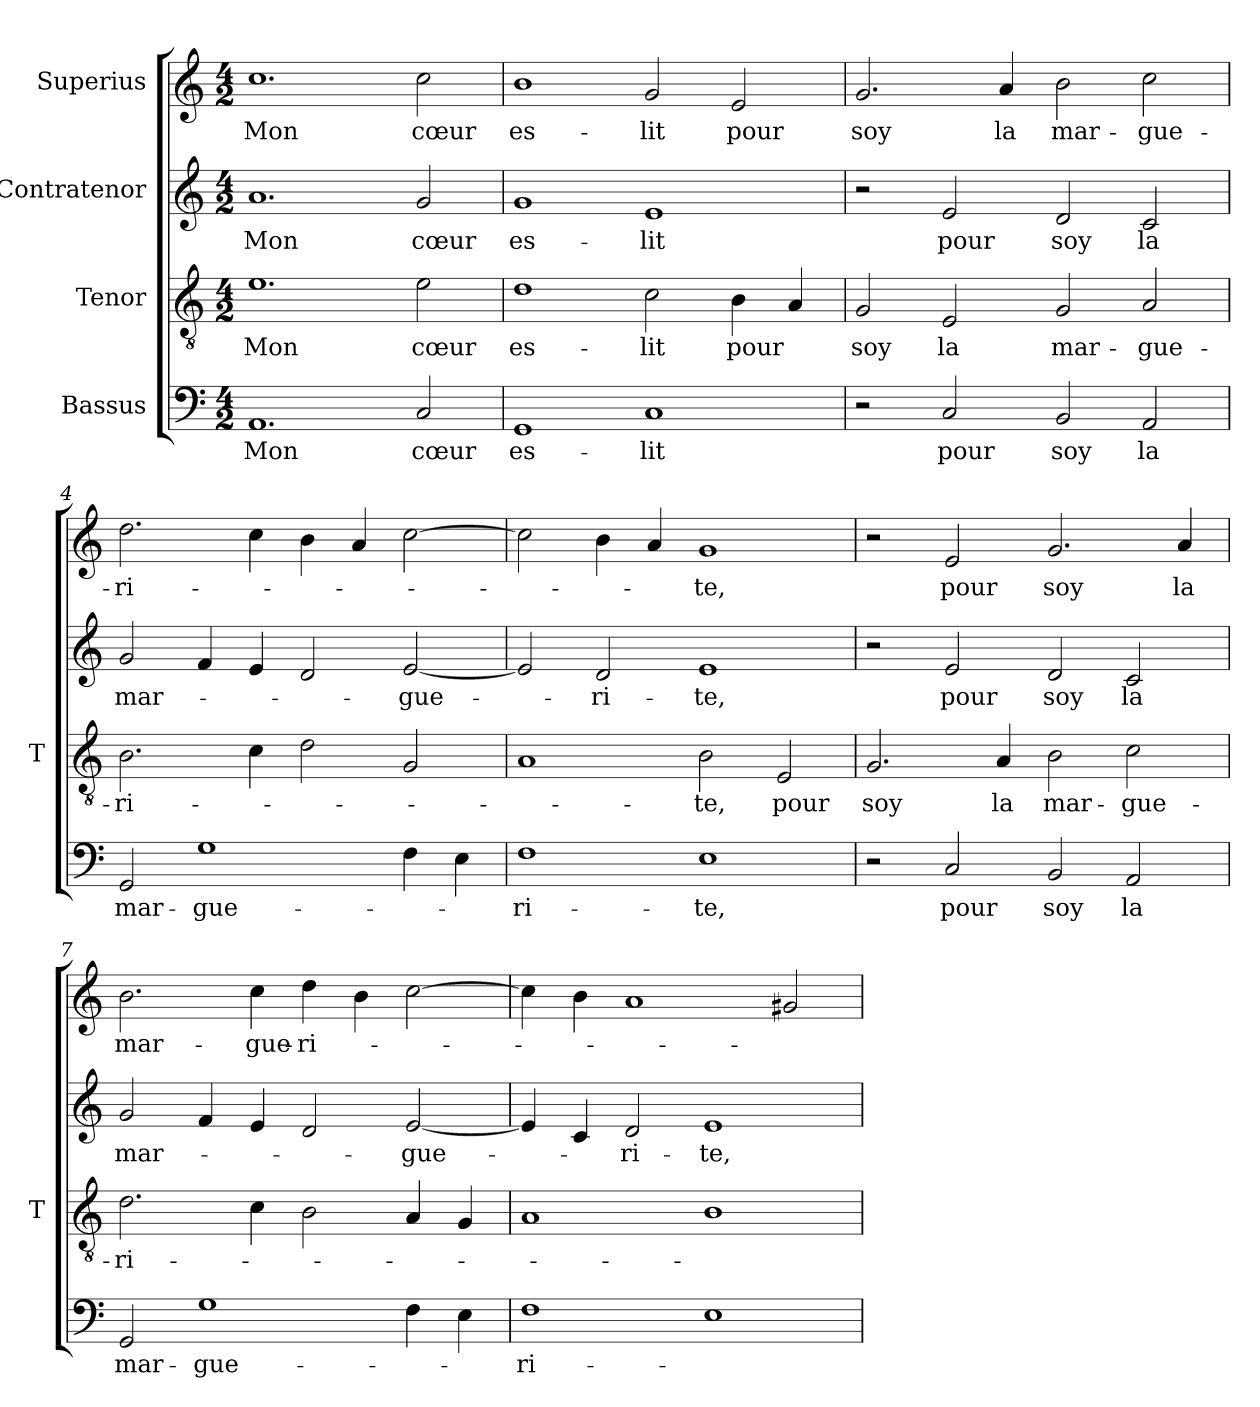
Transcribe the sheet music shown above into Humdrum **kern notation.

**kern	**text	**kern	**text	**kern	**text	**kern	**text
*part4	*part4	*part3	*part3	*part2	*part2	*part1	*part1
*staff4	*staff4	*staff3	*staff3	*staff2	*staff2	*staff1	*staff1
*I"Bassus	*	*I"Tenor	*	*I"Contratenor	*	*I"Superius	*
*	*	*I'T	*	*	*	*	*
*clefF4	*	*clefGv2	*	*clefG2	*	*clefG2	*
*k[]	*	*k[]	*	*k[]	*	*k[]	*
*M4/2	*	*M4/2	*	*M4/2	*	*M4/2	*
=1	=1	=1	=1	=1	=1	=1	=1
1.AA	-Mon	1.e	-Mon	1.a	-Mon	1.cc	-Mon
2C	-cœur	2e	-cœur	2g	-cœur	2cc	-cœur
=2	=2	=2	=2	=2	=2	=2	=2
1GG	es-	1d	es-	1g	es-	1b	es-
1C	-lit	2c	-lit	1e	-lit	2g	-lit
.	.	4B	-pour	.	.	2e	-pour
.	.	4A	.	.	.	.	.
=3	=3	=3	=3	=3	=3	=3	=3
2r	.	2G	-soy	2r	.	2.g	-soy
2C	-pour	2E	-la	2e	-pour	.	.
.	.	.	.	.	.	4a	-la
2BB	-soy	2G	mar-	2d	-soy	2b	mar-
2AA	-la	2A	gue-	2c	-la	2cc	gue-
=4	=4	=4	=4	=4	=4	=4	=4
2GG	mar-	2.B	ri-	2g	mar-	2.dd	ri-
1G	gue-	.	.	4f	.	.	.
.	.	4c	.	4e	.	4cc	.
.	.	2d	.	2d	.	4b	.
.	.	.	.	.	.	4a	.
4F	.	2G	.	[2e	gue-	[2cc	.
4E	.	.	.	.	.	.	.
=5	=5	=5	=5	=5	=5	=5	=5
1F	ri-	1A	.	2e]	.	2cc]	.
.	.	.	.	2d	ri-	4b	.
.	.	.	.	.	.	4a	.
1E	-te,	2B	-te,	1e	-te,	1g	-te,
.	.	2E	-pour	.	.	.	.
=6	=6	=6	=6	=6	=6	=6	=6
2r	.	2.G	-soy	2r	.	2r	.
2C	-pour	.	.	2e	-pour	2e	-pour
.	.	4A	-la	.	.	.	.
2BB	-soy	2B	mar-	2d	-soy	2.g	-soy
2AA	-la	2c	gue-	2c	-la	.	.
.	.	.	.	.	.	4a	-la
=7	=7	=7	=7	=7	=7	=7	=7
2GG	mar-	2.d	ri-	2g	mar-	2.b	mar-
1G	gue-	.	.	4f	.	.	.
.	.	4c	.	4e	.	4cc	gue-
.	.	2B	.	2d	.	4dd	ri-
.	.	.	.	.	.	4b	.
4F	.	4A	.	[2e	gue-	[2cc	.
4E	.	4G	.	.	.	.	.
=8	=8	=8	=8	=8	=8	=8	=8
1F	ri-	1A	.	4e]	.	4cc]	.
.	.	.	.	4c	.	4b	.
.	.	.	.	2d	ri-	1a	.
1E	.	1B	.	1e	-te,	.	.
.	.	.	.	.	.	2g#X	.
=	=	=	=	=	=	=	=
*-	*-	*-	*-	*-	*-	*-	*-
